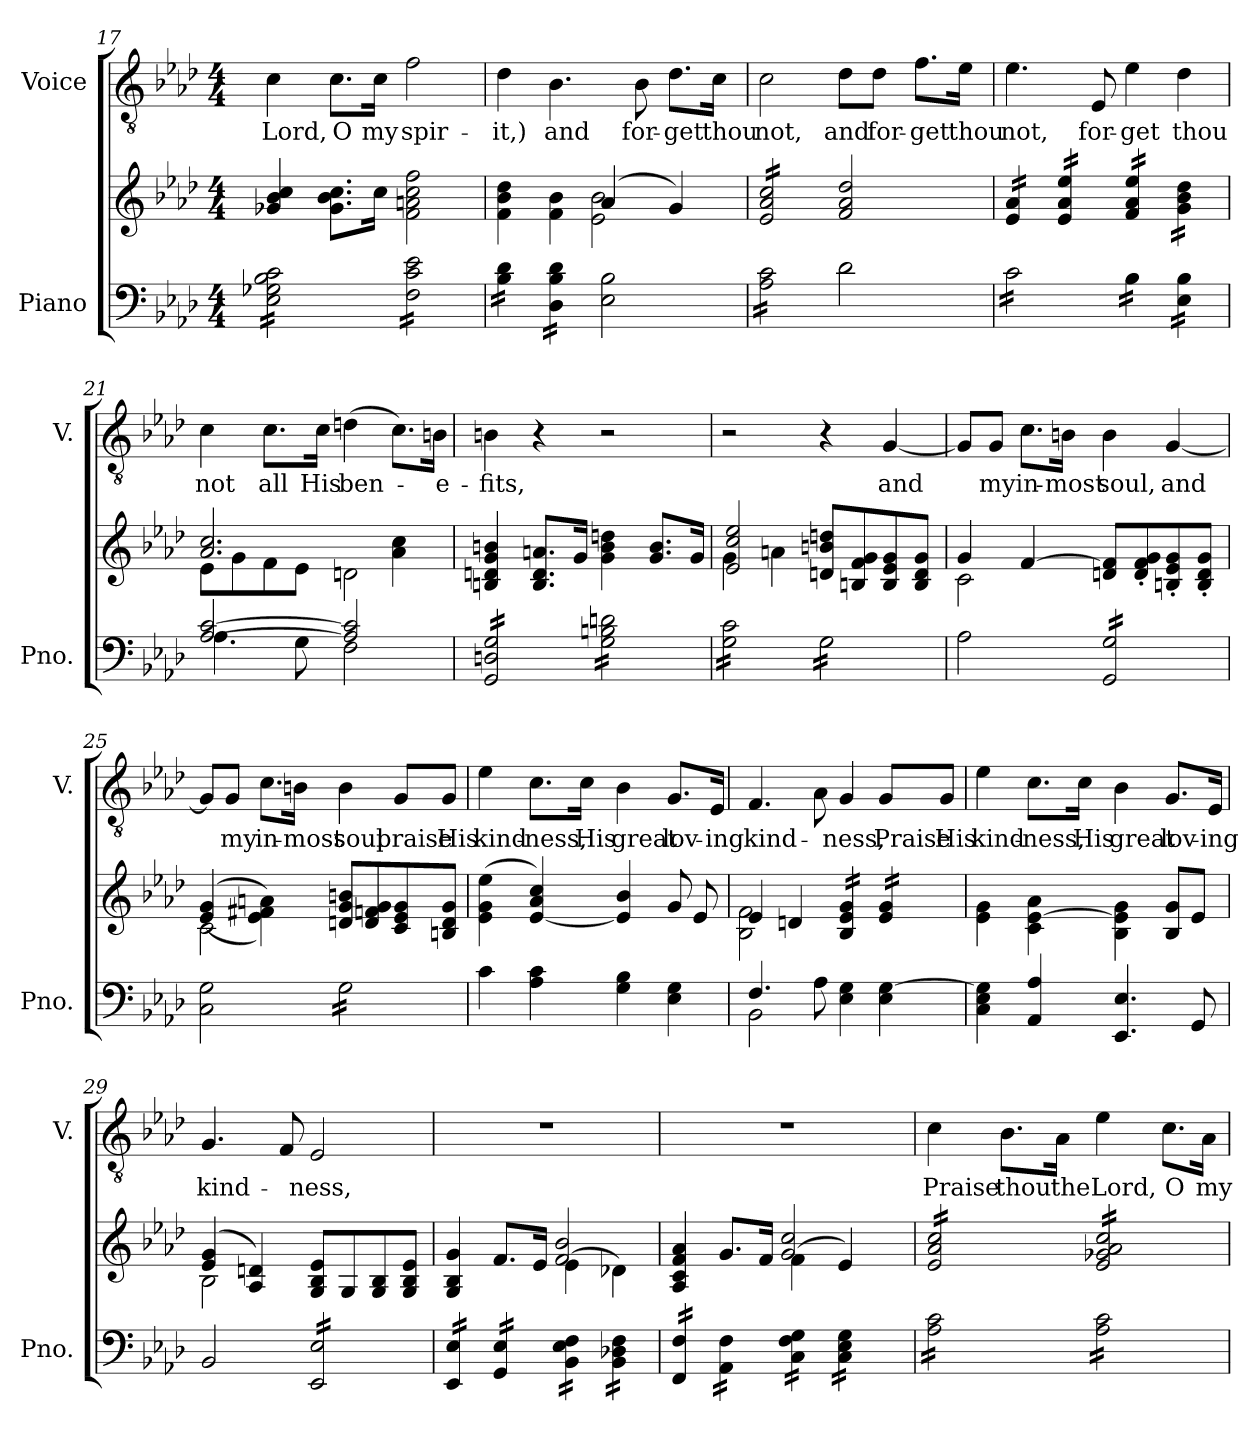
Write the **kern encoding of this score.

**kern	**kern	**kern	**text
*part2	*part2	*part1	*part1
*staff3	*staff2	*staff1	*staff1
*I"Piano	*	*I"Voice	*
*I'Pno.	*	*I'V.	*
!!LO:LB:g=z
*clefF4	*clefG2	*clefGv2	*
*k[b-e-a-d-]	*k[b-e-a-d-]	*k[b-e-a-d-]	*
*A-:	*A-:	*A-:	*
*M4/4	*M4/4	*M4/4	*
=17	=17	=17	=17
!	!	!	!LO:LY:b
*tremolo	*	*	*
16E-\ 16G-X\ 16B-\ 16c\LL	4g-X/ 4b-/ 4cc/	4c\	Lord,
16E-\ 16G-X\ 16B-\ 16c\	.	.	.
16E-\ 16G-X\ 16B-\ 16c\	.	.	.
16E-\ 16G-X\ 16B-\ 16c\	.	.	.
!	!	!	!LO:LY:b
16E-\ 16G-X\ 16B-\ 16c\	8.g-\ 8.b-\ 8.cc\L	8.c\L	O
16E-\ 16G-X\ 16B-\ 16c\	.	.	.
16E-\ 16G-X\ 16B-\ 16c\	.	.	.
!	!	!	!LO:LY:b
16E-\ 16G-X\ 16B-\ 16c\JJ	16cc\Jk	16c\Jk	my
!	!	!	!LO:LY:b
16F\ 16c\ 16e-\LL	2f\ 2an\ 2cc\ 2ff\	2f\	spir-
16F\ 16c\ 16e-\	.	.	.
16F\ 16c\ 16e-\	.	.	.
16F\ 16c\ 16e-\	.	.	.
16F\ 16c\ 16e-\	.	.	.
16F\ 16c\ 16e-\	.	.	.
16F\ 16c\ 16e-\	.	.	.
16F\ 16c\ 16e-\JJ	.	.	.
=18	=18	=18	=18
*	*^	*	*
!	!	!	!	!LO:LY:b
16B-\ 16d-\LL	4f\ 4b-\ 4dd-\	2ryy	4d-\	-it,)
16B-\ 16d-\	.	.	.	.
16B-\ 16d-\	.	.	.	.
16B-\ 16d-\JJ	.	.	.	.
!	!	!	!	!LO:LY:b
16D-\ 16B-\ 16d-\LL	4f\ 4b-\	.	4.B-\	and
16D-\ 16B-\ 16d-\	.	.	.	.
16D-\ 16B-\ 16d-\	.	.	.	.
16D-\ 16B-\ 16d-\JJ	.	.	.	.
*Xtremolo	*	*	*	*
2E-\ 2B-\	(4a-/	2e-\ 2b-\	.	.
!	!	!	!	!LO:LY:b
.	.	.	8B-\	for-
!	!	!	!	!LO:LY:b
.	4g/)	.	8.d-\L	-get
!	!	!	!	!LO:LY:b
.	.	.	16c\Jk	thou
*	*v	*v	*	*
=19	=19	=19	=19
!	!	!	!LO:LY:b
*tremolo	*	*	*
*	*tremolo	*	*
16A-\ 16c\LL	16e-/ 16a-/ 16cc/LL	2c\	not,
16A-\ 16c\	16e-/ 16a-/ 16cc/	.	.
16A-\ 16c\	16e-/ 16a-/ 16cc/	.	.
16A-\ 16c\	16e-/ 16a-/ 16cc/	.	.
16A-\ 16c\	16e-/ 16a-/ 16cc/	.	.
16A-\ 16c\	16e-/ 16a-/ 16cc/	.	.
16A-\ 16c\	16e-/ 16a-/ 16cc/	.	.
16A-\ 16c\JJ	16e-/ 16a-/ 16cc/JJ	.	.
*	*Xtremolo	*	*
*Xtremolo	*	*	*
!	!	!	!LO:LY:b
2d-\	2f/ 2a-/ 2dd-/	8d-\L	and
!	!	!	!LO:LY:b
.	.	8d-\J	for-
!	!	!	!LO:LY:b
.	.	8.f\L	-get
!	!	!	!LO:LY:b
.	.	16e-\Jk	thou
=20	=20	=20	=20
!	!	!	!LO:LY:b
*tremolo	*	*	*
*	*tremolo	*	*
16c\LL	16e-/ 16a-/LL	4.e-\	not,
16c\	16e-/ 16a-/	.	.
16c\	16e-/ 16a-/	.	.
16c\	16e-/ 16a-/JJ	.	.
16c\	16e-/ 16a-/ 16ee-/LL	.	.
16c\	16e-/ 16a-/ 16ee-/	.	.
!	!	!	!LO:LY:b
16c\	16e-/ 16a-/ 16ee-/	8E-/	for-
16c\JJ	16e-/ 16a-/ 16ee-/JJ	.	.
!	!	!	!LO:LY:b
16B-\LL	16f/ 16a-/ 16ee-/LL	4e-\	-get
16B-\	16f/ 16a-/ 16ee-/	.	.
16B-\	16f/ 16a-/ 16ee-/	.	.
16B-\JJ	16f/ 16a-/ 16ee-/JJ	.	.
!	!	!	!LO:LY:b
16E-\ 16B-\LL	16g\ 16b-\ 16dd-\LL	4d-\	thou
16E-\ 16B-\	16g\ 16b-\ 16dd-\	.	.
16E-\ 16B-\	16g\ 16b-\ 16dd-\	.	.
16E-\ 16B-\JJ	16g\ 16b-\ 16dd-\JJ	.	.
*	*Xtremolo	*	*
*Xtremolo	*	*	*
!!LO:PB:g=z
=21	=21	=21	=21
*^	*^	*	*
!	!	!	!	!	!LO:LY:b
[2A-/ [2c/	4.A-\	2.a-/ 2.cc/	8e-\L	4c\	not
.	.	.	8g\	.	.
!	!	!	!	!	!LO:LY:b
.	.	.	8f\	8.c\L	all
.	8G\	.	8e-\J	.	.
!	!	!	!	!	!LO:LY:b
.	.	.	.	16c\Jk	His
!	!	!	!	!	!LO:LY:b
2A-/] 2c/]	2F\	.	2dn\	(4dn\	ben-
.	.	4a-\ 4cc\	.	8.c\L)	.
!	!	!	!	!	!LO:LY:b
.	.	.	.	16Bn\Jk	-e-
*v	*v	*	*	*	*
*	*v	*v	*	*
=22	=22	=22	=22
!	!	!	!LO:LY:b
*tremolo	*	*	*
16GG/ 16Dn/ 16G/LL	4Bn/ 4dn/ 4g/ 4bn/	4Bn\	-fits,
16GG/ 16Dn/ 16G/	.	.	.
16GG/ 16Dn/ 16G/	.	.	.
16GG/ 16Dn/ 16G/	.	.	.
16GG/ 16Dn/ 16G/	8.B/ 8.d/ 8.an/L	4r	.
16GG/ 16Dn/ 16G/	.	.	.
16GG/ 16Dn/ 16G/	.	.	.
16GG/ 16Dn/ 16G/JJ	16g/Jk	.	.
16G\ 16Bn\ 16dn\LL	4g\ 4b\ 4ddn\	2r	.
16G\ 16Bn\ 16dn\	.	.	.
16G\ 16Bn\ 16dn\	.	.	.
16G\ 16Bn\ 16dn\	.	.	.
16G\ 16Bn\ 16dn\	8.g/ 8.b/L	.	.
16G\ 16Bn\ 16dn\	.	.	.
16G\ 16Bn\ 16dn\	.	.	.
16G\ 16Bn\ 16dn\JJ	16g/Jk	.	.
=23	=23	=23	=23
*	*^	*	*
16G\ 16c\LL	4g\	2e-/ 2cc/ 2ee-/	2r	.
16G\ 16c\	.	.	.	.
16G\ 16c\	.	.	.	.
16G\ 16c\	.	.	.	.
16G\ 16c\	4an\	.	.	.
16G\ 16c\	.	.	.	.
16G\ 16c\	.	.	.	.
16G\ 16c\JJ	.	.	.	.
16G\LL	8dn/ 8bn/ 8ddn/L	2ryy	4r	.
16G\	.	.	.	.
16G\	8Bn/ 8f/ 8g/	.	.	.
16G\	.	.	.	.
!	!	!	!	!LO:LY:b
16G\	8B/ 8e-/ 8g/	.	[4G/	and
16G\	.	.	.	.
16G\	8B/ 8d/ 8g/J	.	.	.
16G\JJ	.	.	.	.
*Xtremolo	*	*	*	*
!!LO:LB:g=z
=24	=24	=24	=24	=24
2A-\	4g/	2c\	8G/L]	.
!	!	!	!	!LO:LY:b
.	.	.	8G/J	my
!	!	!	!	!LO:LY:b
.	[4f/	.	8.c\L	in-
!	!	!	!	!LO:LY:b
.	.	.	16Bn\Jk	-most
!	!	!	!	!LO:LY:b
*tremolo	*	*	*	*
16GG/ 16G/LL	8dn/ 8f/]L	2ryy	4B\	soul,
16GG/ 16G/	.	.	.	.
16GG/ 16G/	8d/' 8f/' 8g/'	.	.	.
16GG/ 16G/	.	.	.	.
!	!	!	!	!LO:LY:b
16GG/ 16G/	8Bn/' 8e-/' 8g/'	.	[4G/	and
16GG/ 16G/	.	.	.	.
16GG/ 16G/	8B/' 8d/' 8g/'J	.	.	.
16GG/ 16G/JJ	.	.	.	.
*Xtremolo	*	*	*	*
=25	=25	=25	=25	=25
2C\ 2G\	((4e-/ 4g/	2c\	8G/L]	.
!	!	!	!	!LO:LY:b
.	.	.	8G/J	my
!	!	!	!	!LO:LY:b
.	4e-\ 4f#X\ 4an\))	.	8.c\L	in-
!	!	!	!	!LO:LY:b
.	.	.	16Bn\Jk	-most
!	!	!	!	!LO:LY:b
*tremolo	*	*	*	*
16G\LL	8dn/ 8g/ 8bn/L	2ryy	4B\	soul
16G\	.	.	.	.
16G\	8d/ 8fn/ 8g/	.	.	.
16G\	.	.	.	.
!	!	!	!	!LO:LY:b
16G\	8c/ 8e-/ 8g/	.	8G/L	praise
16G\	.	.	.	.
!	!	!	!	!LO:LY:b
16G\	8Bn/ 8d/ 8g/J	.	8G/J	His
16G\JJ	.	.	.	.
*Xtremolo	*	*	*	*
*	*v	*v	*	*
!!LO:LB:g=z
=26	=26	=26	=26
!	!	!	!LO:LY:b
4c\	(4e-\ 4g\ 4ee-\	4e-\	kind-
!	!	!	!LO:LY:b
4A-\ 4c\	[4e-/ 4a-/ 4cc/)	8.c\L	-ness,
!	!	!	!LO:LY:b
.	.	16c\Jk	His
!	!	!	!LO:LY:b
4G\ 4B-\	4e-/] 4b-/	4B-\	great
!	!	!	!LO:LY:b
4E-\ 4G\	8g/	8.G/L	lov-
.	8e-/	.	.
!	!	!	!LO:LY:b
.	.	16E-/Jk	-ing
=27	=27	=27	=27
*^	*^	*	*
!	!	!	!	!	!LO:LY:b
4.F/	2BB-\	4e-/	2B-\ 2f\	4.F/	kind-
.	.	4dn/	.	.	.
8A-\	.	.	.	8A-\	.
!	!	!	!	!	!LO:LY:b
*	*	*tremolo	*	*	*
4E-\ 4G\	2ryy	16B-/ 16e-/ 16g/LL	2ryy	4G/	-ness,
.	.	16B-/ 16e-/ 16g/	.	.	.
.	.	16B-/ 16e-/ 16g/	.	.	.
.	.	16B-/ 16e-/ 16g/JJ	.	.	.
!	!	!	!	!	!LO:LY:b
4E-\ [4G\	.	16e-/ 16g/LL	.	8G/L	Praise
.	.	16e-/ 16g/	.	.	.
!	!	!	!	!	!LO:LY:b
.	.	16e-/ 16g/	.	8G/J	His
.	.	16e-/ 16g/JJ	.	.	.
*	*	*Xtremolo	*	*	*
*v	*v	*	*	*	*
*	*v	*v	*	*
=28	=28	=28	=28
!	!	!	!LO:LY:b
4C\ 4E-\ 4G\]	4e-\ 4g\	4e-\	kind-
!	!	!	!LO:LY:b
4AA-/ 4A-/	4c\ [4e-\ 4a-\	8.c\L	-ness,
!	!	!	!LO:LY:b
.	.	16c\Jk	His
!	!	!	!LO:LY:b
4.EE-/ 4.E-/	4B-\ 4e-\] 4g\	4B-\	great
!	!	!	!LO:LY:b
.	8B-/ 8g/L	8.G/L	lov-
8GG/	8e-/J	.	.
!	!	!	!LO:LY:b
.	.	16E-/Jk	-ing
!!LO:PB:g=z
=29	=29	=29	=29
*	*^	*	*
!	!	!	!	!LO:LY:b
2BB-/	(4e-/ 4g/	2B-\	4.G/	kind-
.	4A-/ 4dn/)	.	.	.
.	.	.	8F/	.
!	!	!	!	!LO:LY:b
*tremolo	*	*	*	*
16EE-/ 16E-/LL	8G/ 8B-/ 8e-/L	2ryy	2E-/	-ness,
16EE-/ 16E-/	.	.	.	.
16EE-/ 16E-/	8G/	.	.	.
16EE-/ 16E-/	.	.	.	.
16EE-/ 16E-/	8G/ 8B-/	.	.	.
16EE-/ 16E-/	.	.	.	.
16EE-/ 16E-/	8G/ 8B-/ 8e-/J	.	.	.
16EE-/ 16E-/JJ	.	.	.	.
=30	=30	=30	=30	=30
16EE-/ 16E-/LL	4G/ 4B-/ 4g/	2ryy	1r	.
16EE-/ 16E-/	.	.	.	.
16EE-/ 16E-/	.	.	.	.
16EE-/ 16E-/JJ	.	.	.	.
16GG/ 16E-/LL	8.f/L	.	.	.
16GG/ 16E-/	.	.	.	.
16GG/ 16E-/	.	.	.	.
16GG/ 16E-/JJ	16e-/Jk	.	.	.
16BB-\ 16E-\ 16F\LL	(4e-\	2f/ 2b-/	.	.
16BB-\ 16E-\ 16F\	.	.	.	.
16BB-\ 16E-\ 16F\	.	.	.	.
16BB-\ 16E-\ 16F\JJ	.	.	.	.
16BB-\ 16D-X\ 16F\LL	4d-X\)	.	.	.
16BB-\ 16D-X\ 16F\	.	.	.	.
16BB-\ 16D-X\ 16F\	.	.	.	.
16BB-\ 16D-X\ 16F\JJ	.	.	.	.
=31	=31	=31	=31	=31
16FF/ 16F/LL	4A-/ 4c/ 4f/ 4a-/	2ryy	1r	.
16FF/ 16F/	.	.	.	.
16FF/ 16F/	.	.	.	.
16FF/ 16F/JJ	.	.	.	.
16AA-\ 16F\LL	8.g/L	.	.	.
16AA-\ 16F\	.	.	.	.
16AA-\ 16F\	.	.	.	.
16AA-\ 16F\JJ	16f/Jk	.	.	.
16C\ 16F\ 16G\LL	(4f\	2g/ 2cc/	.	.
16C\ 16F\ 16G\	.	.	.	.
16C\ 16F\ 16G\	.	.	.	.
16C\ 16F\ 16G\JJ	.	.	.	.
16C\ 16E-\ 16G\LL	4e-/)	.	.	.
16C\ 16E-\ 16G\	.	.	.	.
16C\ 16E-\ 16G\	.	.	.	.
16C\ 16E-\ 16G\JJ	.	.	.	.
*	*v	*v	*	*
=32	=32	=32	=32
!	!	!	!LO:LY:b
*	*tremolo	*	*
16A-\ 16c\LL	16e-/ 16a-/ 16cc/LL	4c\	Praise
16A-\ 16c\	16e-/ 16a-/ 16cc/	.	.
16A-\ 16c\	16e-/ 16a-/ 16cc/	.	.
16A-\ 16c\	16e-/ 16a-/ 16cc/	.	.
!	!	!	!LO:LY:b
16A-\ 16c\	16e-/ 16a-/ 16cc/	8.B-\L	thou
16A-\ 16c\	16e-/ 16a-/ 16cc/	.	.
16A-\ 16c\	16e-/ 16a-/ 16cc/	.	.
!	!	!	!LO:LY:b
16A-\ 16c\JJ	16e-/ 16a-/ 16cc/JJ	16A-\Jk	the
!	!	!	!LO:LY:b
16A-\ 16c\LL	16e-/ 16g-X/ 16a-/ 16cc/LL	4e-\	Lord,
16A-\ 16c\	16e-/ 16g-X/ 16a-/ 16cc/	.	.
16A-\ 16c\	16e-/ 16g-X/ 16a-/ 16cc/	.	.
16A-\ 16c\	16e-/ 16g-X/ 16a-/ 16cc/	.	.
!	!	!	!LO:LY:b
16A-\ 16c\	16e-/ 16g-X/ 16a-/ 16cc/	8.c\L	O
16A-\ 16c\	16e-/ 16g-X/ 16a-/ 16cc/	.	.
16A-\ 16c\	16e-/ 16g-X/ 16a-/ 16cc/	.	.
!	!	!	!LO:LY:b
16A-\ 16c\JJ	16e-/ 16g-X/ 16a-/ 16cc/JJ	16A-\Jk	my
*	*Xtremolo	*	*
*Xtremolo	*	*	*
=	=	=	=
*-	*-	*-	*-
